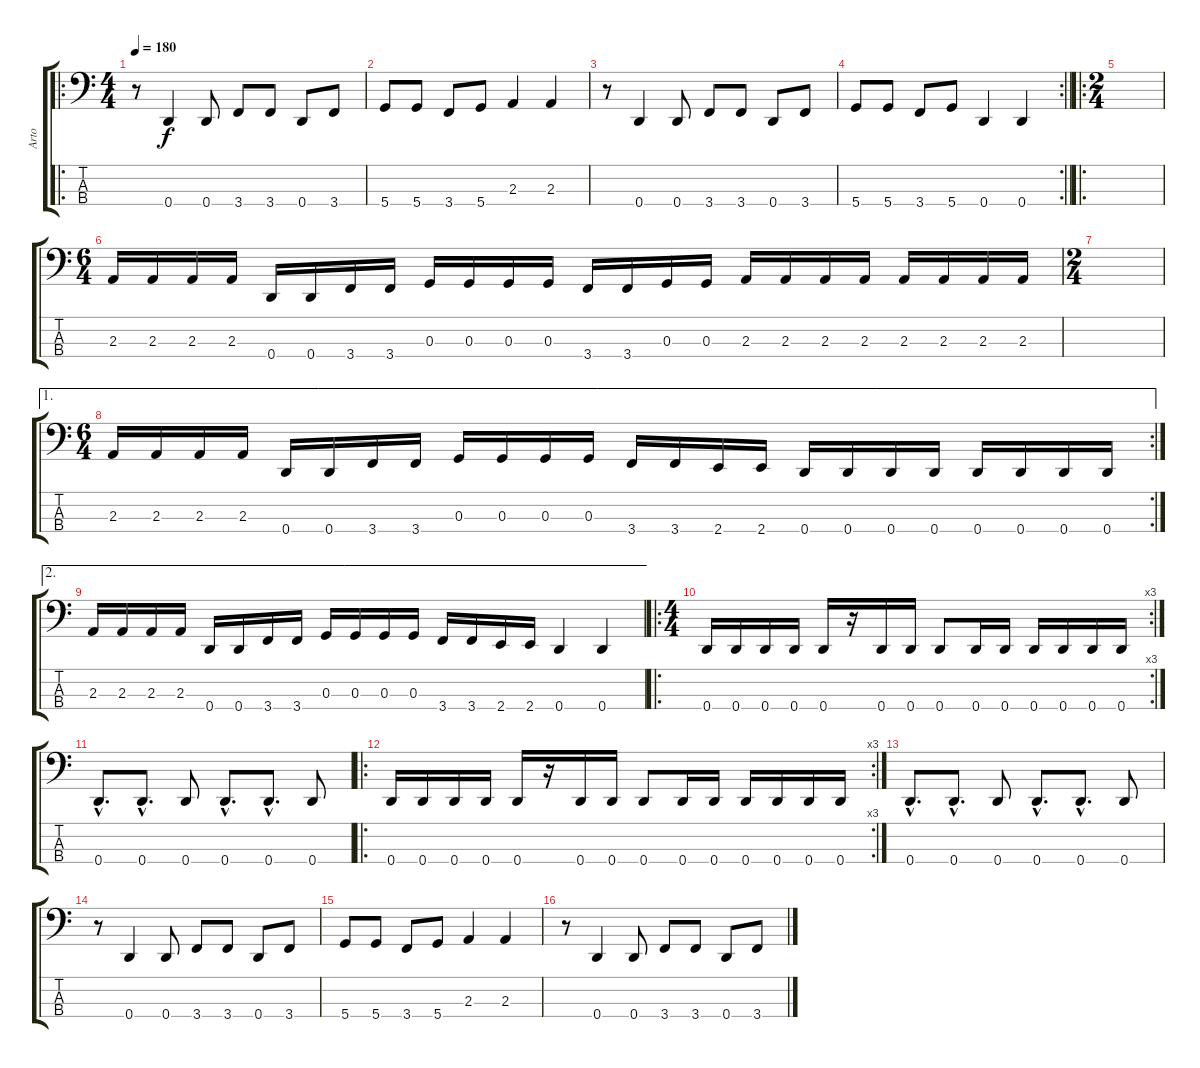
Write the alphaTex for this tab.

\track ("Arto" "Arto") {instrument electricbasspick}
\staff {score tabs}
\tuning (F2 C2 G1 D1) {hide}
\ro
\ts (4 4)
\section ("" "")
\tempo 180
\clef f4
\ks c
r.8{dy f} 0.4.4 0.4.8 3.4.8 3.4.8 0.4.8 3.4.8 |
5.4.8 5.4.8 3.4.8 5.4.8 2.3.4 2.3.4 |
r.8 0.4.4 0.4.8 3.4.8 3.4.8 0.4.8 3.4.8 |
\rc 2
\barLineRight lightlight
5.4.8 5.4.8 3.4.8 5.4.8 0.4.4 0.4.4 |
\ro
\ts (2 4)
\section ("" "")
|
\ts (6 4)
2.3.16 2.3.16 2.3.16 2.3.16 0.4.16 0.4.16 3.4.16 3.4.16 0.3.16 0.3.16 0.3.16 0.3.16 3.4.16 3.4.16 0.3.16 0.3.16 2.3.16 2.3.16 2.3.16 2.3.16 2.3.16 2.3.16 2.3.16 2.3.16 |
\ts (2 4)
|
\ae 1
\rc 2
\ts (6 4)
2.3.16 2.3.16 2.3.16 2.3.16 0.4.16 0.4.16 3.4.16 3.4.16 0.3.16 0.3.16 0.3.16 0.3.16 3.4.16 3.4.16 2.4.16 2.4.16 0.4.16 0.4.16 0.4.16 0.4.16 0.4.16 0.4.16 0.4.16 0.4.16 |
\ae 2
2.3.16 2.3.16 2.3.16 2.3.16 0.4.16 0.4.16 3.4.16 3.4.16 0.3.16 0.3.16 0.3.16 0.3.16 3.4.16 3.4.16 2.4.16 2.4.16 0.4.4 0.4.4 |
\ro
\rc 3
\ts (4 4)
\section ("" "")
0.4.16{volume 14} 0.4.16 0.4.16 0.4.16 0.4.16 r.16 0.4.16 0.4.16 0.4.8 0.4.16 0.4.16 0.4.16 0.4.16 0.4.16 0.4.16 |
0.4{hac}.8{d} 0.4{hac}.8{d} 0.4.8 0.4{hac}.8{d} 0.4{hac}.8{d} 0.4.8 |
\ro
\rc 3
0.4.16 0.4.16 0.4.16 0.4.16 0.4.16 r.16 0.4.16 0.4.16 0.4.8 0.4.16 0.4.16 0.4.16 0.4.16 0.4.16 0.4.16 |
0.4{hac}.8{d} 0.4{hac}.8{d} 0.4.8 0.4{hac}.8{d} 0.4{hac}.8{d} 0.4.8 |
\section ("" "")
r.8{volume 10} 0.4.4 0.4.8 3.4.8 3.4.8 0.4.8 3.4.8 |
5.4.8 5.4.8 3.4.8 5.4.8 2.3.4 2.3.4 |
r.8 0.4.4 0.4.8 3.4.8 3.4.8 0.4.8 3.4.8
